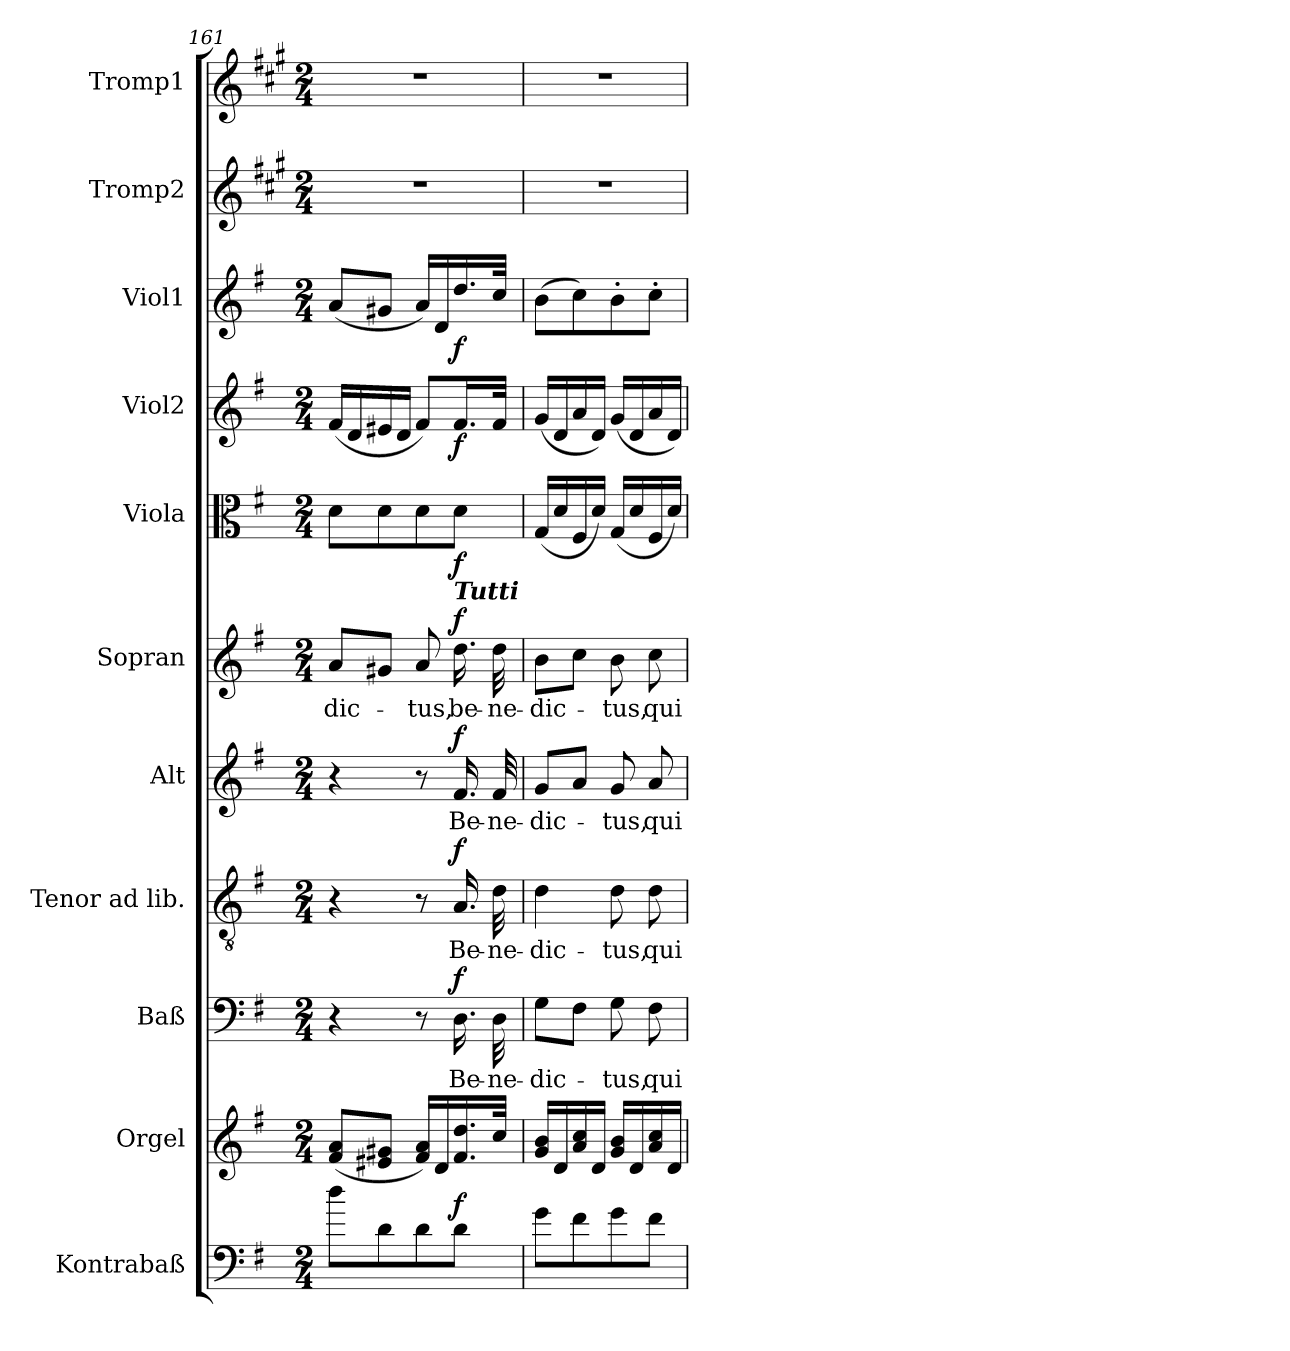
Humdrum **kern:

**kern	**dynam	**kern	**kern	**text	**dynam	**kern	**text	**dynam	**kern	**text	**dynam	**kern	**text	**dynam	**kern	**dynam	**kern	**dynam	**kern	**dynam	**kern	**kern
*part11	*part11	*part10	*part9	*part9	*part9	*part8	*part8	*part8	*part7	*part7	*part7	*part6	*part6	*part6	*part5	*part5	*part4	*part4	*part3	*part3	*part2	*part1
*staff11	*staff11	*staff10	*staff9	*staff9	*staff9	*staff8	*staff8	*staff8	*staff7	*staff7	*staff7	*staff6	*staff6	*staff6	*staff5	*staff5	*staff4	*staff4	*staff3	*staff3	*staff2	*staff1
*I"Kontrabaß	*	*I"Orgel	*I"Baß	*	*	*I"Tenor ad lib.	*	*	*I"Alt	*	*	*I"Sopran	*	*	*I"Viola	*	*I"Viol2	*	*I"Viol1	*	*I"Tromp2	*I"Tromp1
*	*	*	*	*	*	*	*	*	*	*	*	*	*	*	*I'Vla	*	*	*	*	*	*	*
*clefF4	*	*clefG2	*clefF4	*	*	*clefGv2	*	*	*clefG2	*	*	*clefG2	*	*	*clefC3	*	*clefG2	*	*clefG2	*	*clefG2	*clefG2
*ITrd7c12	*	*	*	*	*	*	*	*	*	*	*	*	*	*	*	*	*	*	*	*	*ITrd1c2	*ITrd1c2
*k[f#]	*	*k[f#]	*k[f#]	*	*	*k[f#]	*	*	*k[f#]	*	*	*k[f#]	*	*	*k[f#]	*	*k[f#]	*	*k[f#]	*	*k[f#]	*k[f#]
*G:	*	*G:	*G:	*	*	*G:	*	*	*G:	*	*	*G:	*	*	*G:	*	*G:	*	*G:	*	*G:	*G:
*M2/4	*	*M2/4	*M2/4	*	*	*M2/4	*	*	*M2/4	*	*	*M2/4	*	*	*M2/4	*	*M2/4	*	*M2/4	*	*M2/4	*M2/4
=161	=161	=161	=161	=161	=161	=161	=161	=161	=161	=161	=161	=161	=161	=161	=161	=161	=161	=161	=161	=161	=161	=161
!	!	!	!	!	!	!	!	!	!	!	!	!	!LO:LY:b	!	!	!	!	!	!	!	!	!
8d\L	.	(<8f#/ 8a/L	4r	.	.	4r	.	.	4r	.	.	8a/L	-dic-	.	8d\L	.	(<16f#/LL	.	(<8a/L	.	2r	2r
.	.	.	.	.	.	.	.	.	.	.	.	.	.	.	.	.	16d/	.	.	.	.	.
8D\	.	8e#X/ 8g#X/J	.	.	.	.	.	.	.	.	.	8g#X/J	.	.	8d\	.	16e#X/	.	8g#X/J	.	.	.
.	.	.	.	.	.	.	.	.	.	.	.	.	.	.	.	.	16d/JJ	.	.	.	.	.
!	!	!	!	!	!	!	!	!	!	!	!	!	!LO:LY:b	!	!	!	!	!	!	!	!	!
8D\	.	16f#/ 16a/LL)	8r	.	.	8r	.	.	8r	.	.	8a/	-tus,	.	8d\	.	8f#/L)	.	16a/LL)	.	.	.
.	.	16d/	.	.	.	.	.	.	.	.	.	.	.	.	.	.	.	.	16d/	.	.	.
!	!	!	!	!	!	!	!	!	!	!	!	!LO:TX:a:Bi:t=Tutti	!	!	!	!	!	!	!	!	!	!
!	!LO:DY:a	!	!	!LO:LY:b	!LO:DY:a	!	!LO:LY:b	!LO:DY:a	!	!LO:LY:b	!LO:DY:a	!	!LO:LY:b	!LO:DY:a	!	!LO:DY:b	!	!LO:DY:b	!	!LO:DY:b	!	!
8D\J	f	16.f#/ 16.dd/	16.D\	Be-	f	16.A/	Be-	f	16.f#/	Be-	f	16.dd\	be-	f	8d\J	f	16.f#/L	f	16.dd/	f	.	.
!	!	!	!	!LO:LY:b	!	!	!LO:LY:b	!	!	!LO:LY:b	!	!	!LO:LY:b	!	!	!	!	!	!	!	!	!
.	.	32cc/JJk	32D\	-ne-	.	32d\	-ne-	.	32f#/	-ne-	.	32dd\	-ne-	.	.	.	32f#/JJk	.	32cc/JJk	.	.	.
!!LO:PB:g=z
=162	=162	=162	=162	=162	=162	=162	=162	=162	=162	=162	=162	=162	=162	=162	=162	=162	=162	=162	=162	=162	=162	=162
!	!	!	!	!LO:LY:b	!	!	!LO:LY:b	!	!	!LO:LY:b	!	!	!LO:LY:b	!	!	!	!	!	!	!	!	!
8G\L	.	16g/ 16b/LL	8G\L	-dic-	.	4d\	-dic-	.	8g/L	-dic-	.	8b\L	-dic-	.	(<16G/LL	.	(<16g/LL	.	(>8b\L	.	2r	2r
.	.	16d/	.	.	.	.	.	.	.	.	.	.	.	.	16d/	.	16d/	.	.	.	.	.
8F#\	.	16a/ 16cc/	8F#\J	.	.	.	.	.	8a/J	.	.	8cc\J	.	.	16F#/	.	16a/	.	8cc\)	.	.	.
.	.	16d/JJ	.	.	.	.	.	.	.	.	.	.	.	.	16d/JJ)	.	16d/JJ)	.	.	.	.	.
!	!	!	!	!LO:LY:b	!	!	!LO:LY:b	!	!	!LO:LY:b	!	!	!LO:LY:b	!	!	!	!	!	!	!	!	!
8G\	.	16g/ 16b/LL	8G\	-tus,	.	8d\	-tus,	.	8g/	-tus,	.	8b\	-tus,	.	(<16G/LL	.	(<16g/LL	.	8b'>\	.	.	.
.	.	16d/	.	.	.	.	.	.	.	.	.	.	.	.	16d/	.	16d/	.	.	.	.	.
!	!	!	!	!LO:LY:b	!	!	!LO:LY:b	!	!	!LO:LY:b	!	!	!LO:LY:b	!	!	!	!	!	!	!	!	!
8F#\J	.	16a/ 16cc/	8F#\	qui	.	8d\	qui	.	8a/	qui	.	8cc\	qui	.	16F#/	.	16a/	.	8cc'>\J	.	.	.
.	.	16d/JJ	.	.	.	.	.	.	.	.	.	.	.	.	16d/JJ)	.	16d/JJ)	.	.	.	.	.
=	=	=	=	=	=	=	=	=	=	=	=	=	=	=	=	=	=	=	=	=	=	=
*-	*-	*-	*-	*-	*-	*-	*-	*-	*-	*-	*-	*-	*-	*-	*-	*-	*-	*-	*-	*-	*-	*-
